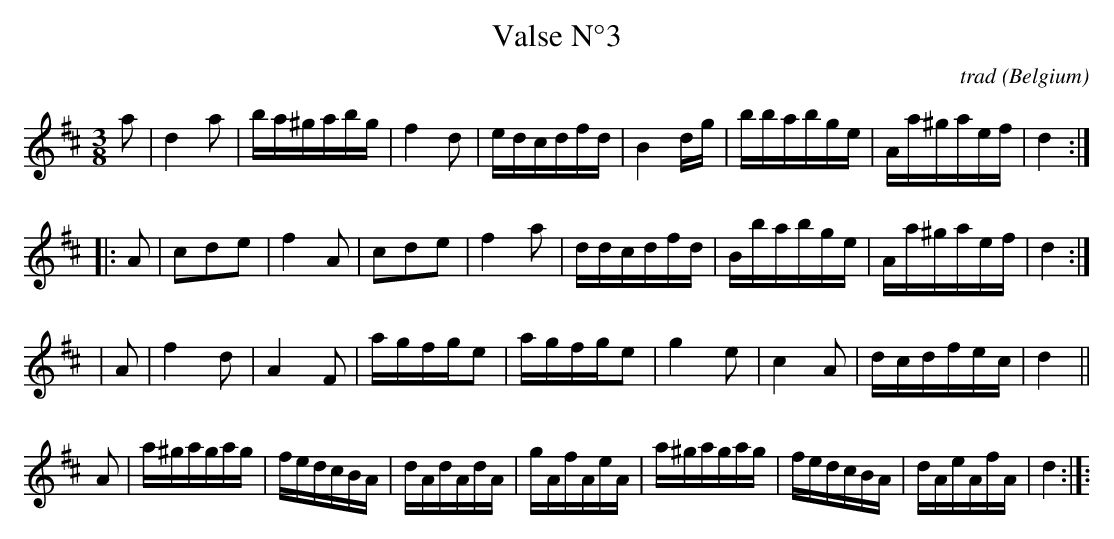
X:1
T:Valse N°3
C:trad
O:Belgium
M:3/8
K:Dmaj
L:1/16
a2|d4a2|ba^gabg|f4d2|edcdfd|B4dg|bbabge|Aa^gaef|d4:|
|:A2|c2d2e2|f4A2|c2d2e2|f4a2|ddcdfd|Bbabge|Aa^gaef|d4:|
|A2|f4d2|A4F2|agfge2|agfge2|g4e2|c4A2|dcdfec|d4||
A2|a^gagag|fedcBA|dAdAdA|gAfAeA|a^gagag|fedcBA|dAeAfA|d4:|]:
